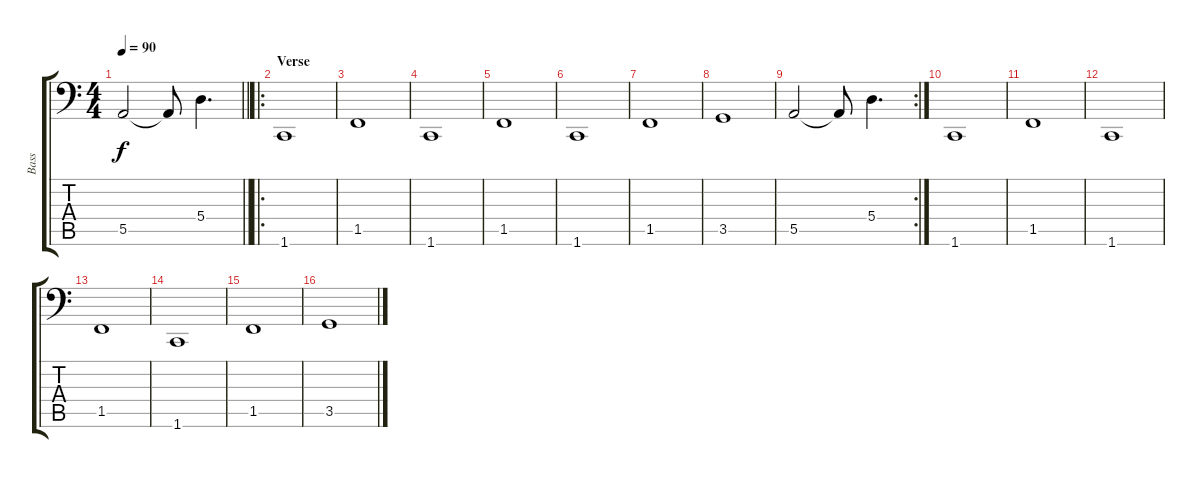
\track ("Bass" "Bass") {instrument electricbassfinger}
\staff {score tabs}
\tuning (C3 G2 D2 A1 E1 B0) {hide}
\ts (4 4)
\tempo 90
\clef f4
\barLineRight lightlight
\ks c
5.5.2{dy f} 5.5{t}.8 5.4.4{d} |
\ro
\section ("" "Verse")
1.6.1 |
1.5.1 |
1.6.1 |
1.5.1 |
1.6.1 |
1.5.1 |
3.5.1 |
\rc 2
5.5.2 5.5{t}.8 5.4.4{d} |
1.6.1 |
1.5.1 |
1.6.1 |
1.5.1 |
1.6.1 |
1.5.1 |
3.5.1
